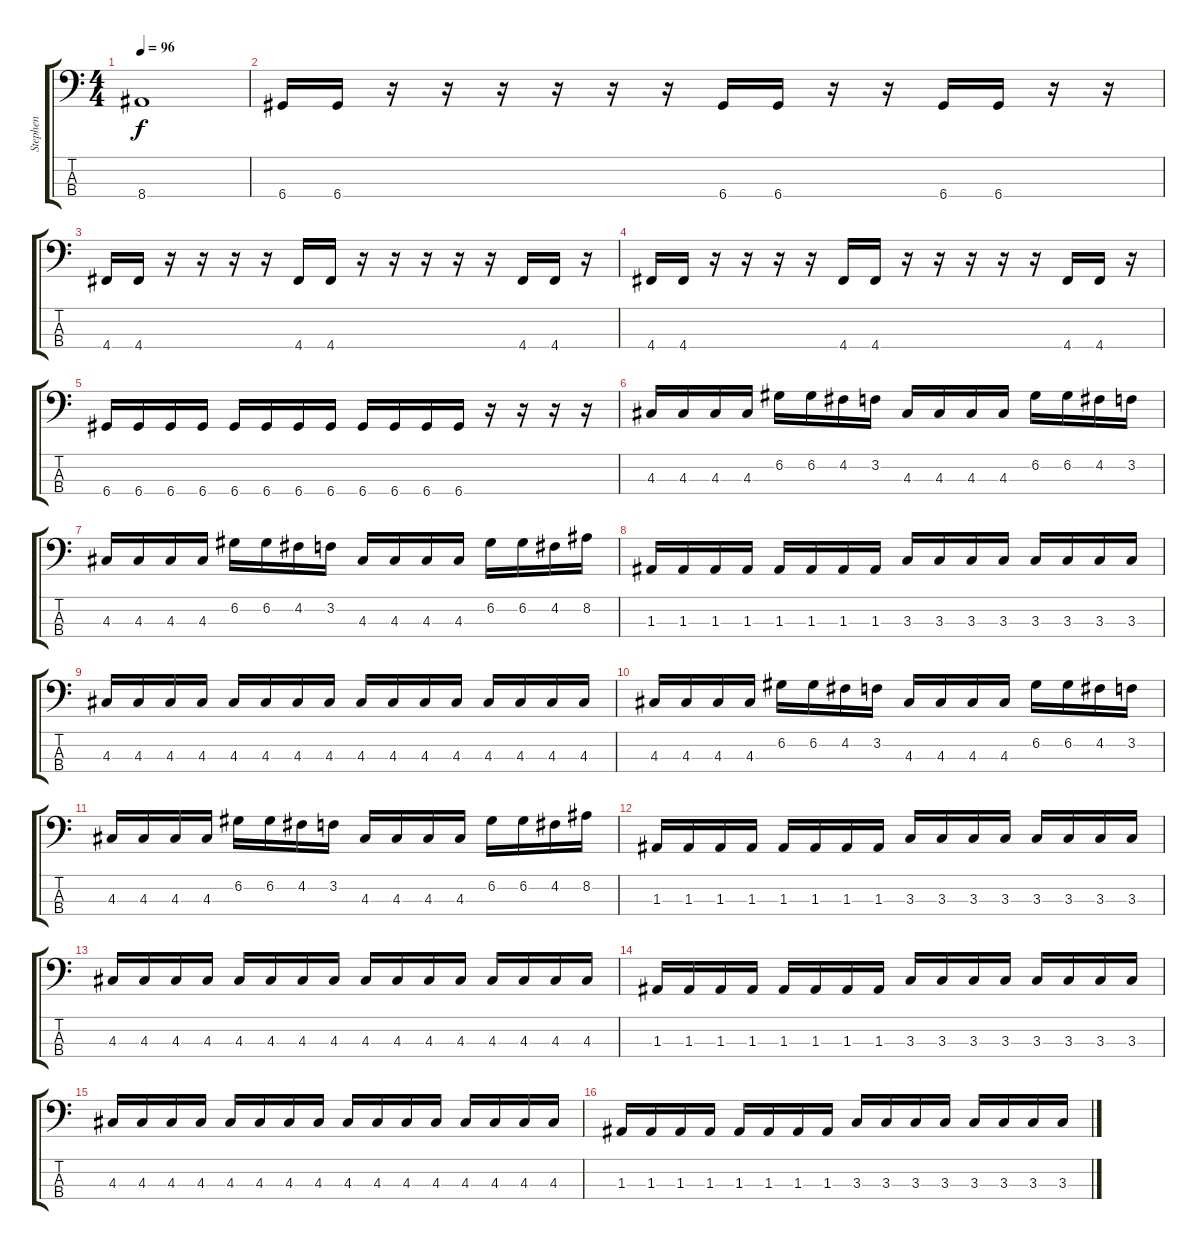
\track ("Stephen" "Stephen") {instrument electricbasspick}
\staff {score tabs}
\tuning (G2 D2 A1 D1) {hide}
\ts (4 4)
\tempo 96
\clef f4
\ks c
8.4.1{dy f} |
6.4.16 6.4.16 r.16 r.16 r.16 r.16 r.16 r.16 6.4.16 6.4.16 r.16 r.16 6.4.16 6.4.16 r.16 r.16 |
4.4.16 4.4.16 r.16 r.16 r.16 r.16 4.4.16 4.4.16 r.16 r.16 r.16 r.16 r.16 4.4.16 4.4.16 r.16 |
4.4.16 4.4.16 r.16 r.16 r.16 r.16 4.4.16 4.4.16 r.16 r.16 r.16 r.16 r.16 4.4.16 4.4.16 r.16 |
6.4.16 6.4.16 6.4.16 6.4.16 6.4.16 6.4.16 6.4.16 6.4.16 6.4.16 6.4.16 6.4.16 6.4.16 r.16 r.16 r.16 r.16 |
4.3.16 4.3.16 4.3.16 4.3.16 6.2.16 6.2.16 4.2.16 3.2.16 4.3.16 4.3.16 4.3.16 4.3.16 6.2.16 6.2.16 4.2.16 3.2.16 |
4.3.16 4.3.16 4.3.16 4.3.16 6.2.16 6.2.16 4.2.16 3.2.16 4.3.16 4.3.16 4.3.16 4.3.16 6.2.16 6.2.16 4.2.16 8.2.16 |
1.3.16 1.3.16 1.3.16 1.3.16 1.3.16 1.3.16 1.3.16 1.3.16 3.3.16 3.3.16 3.3.16 3.3.16 3.3.16 3.3.16 3.3.16 3.3.16 |
4.3.16 4.3.16 4.3.16 4.3.16 4.3.16 4.3.16 4.3.16 4.3.16 4.3.16 4.3.16 4.3.16 4.3.16 4.3.16 4.3.16 4.3.16 4.3.16 |
4.3.16 4.3.16 4.3.16 4.3.16 6.2.16 6.2.16 4.2.16 3.2.16 4.3.16 4.3.16 4.3.16 4.3.16 6.2.16 6.2.16 4.2.16 3.2.16 |
4.3.16 4.3.16 4.3.16 4.3.16 6.2.16 6.2.16 4.2.16 3.2.16 4.3.16 4.3.16 4.3.16 4.3.16 6.2.16 6.2.16 4.2.16 8.2.16 |
1.3.16 1.3.16 1.3.16 1.3.16 1.3.16 1.3.16 1.3.16 1.3.16 3.3.16 3.3.16 3.3.16 3.3.16 3.3.16 3.3.16 3.3.16 3.3.16 |
4.3.16 4.3.16 4.3.16 4.3.16 4.3.16 4.3.16 4.3.16 4.3.16 4.3.16 4.3.16 4.3.16 4.3.16 4.3.16 4.3.16 4.3.16 4.3.16 |
1.3.16 1.3.16 1.3.16 1.3.16 1.3.16 1.3.16 1.3.16 1.3.16 3.3.16 3.3.16 3.3.16 3.3.16 3.3.16 3.3.16 3.3.16 3.3.16 |
4.3.16 4.3.16 4.3.16 4.3.16 4.3.16 4.3.16 4.3.16 4.3.16 4.3.16 4.3.16 4.3.16 4.3.16 4.3.16 4.3.16 4.3.16 4.3.16 |
1.3.16 1.3.16 1.3.16 1.3.16 1.3.16 1.3.16 1.3.16 1.3.16 3.3.16 3.3.16 3.3.16 3.3.16 3.3.16 3.3.16 3.3.16 3.3.16
